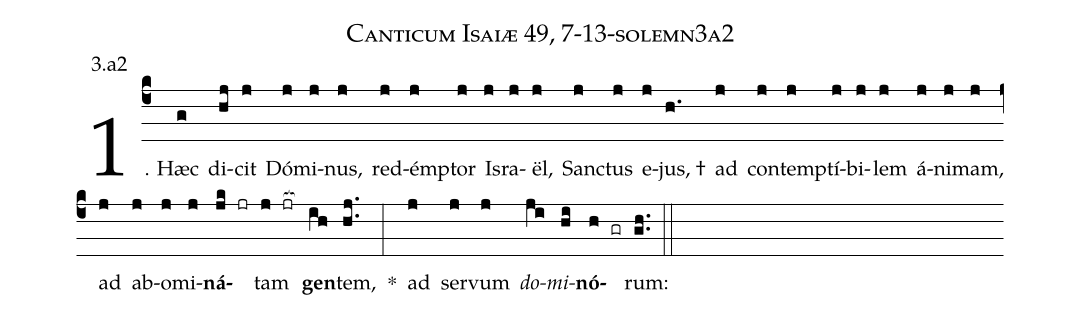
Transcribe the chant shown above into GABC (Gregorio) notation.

name: Canticum Isaiæ 49, 7-13-solemn3a2;
annotation: 3.a2;
%%
(c4)1. Hæc(g) di(hj)cit(j) Dó(j)mi(j)nus,(j) red(j)émp(j)tor(j) Is(j)ra(j)ël,(j) Sanc(j)tus(j) e(j)jus, †(h.) ad(j) con(j)temp(j)tí(j)bi(j)lem(j) á(j)ni(j)mam,(j) ad(j) ab(j)o(j)mi(j)<b>ná</b>(jk jr)tam(j jr[ocb:1{]) <b>gen</b>(ih[ocb:0}])tem,(hj..) *(:) ad(j) ser(j)vum(j) <i>do</i>(ji)<i>mi</i>(hi)<b>nó</b>(h gr)rum:(gh..) (::)
